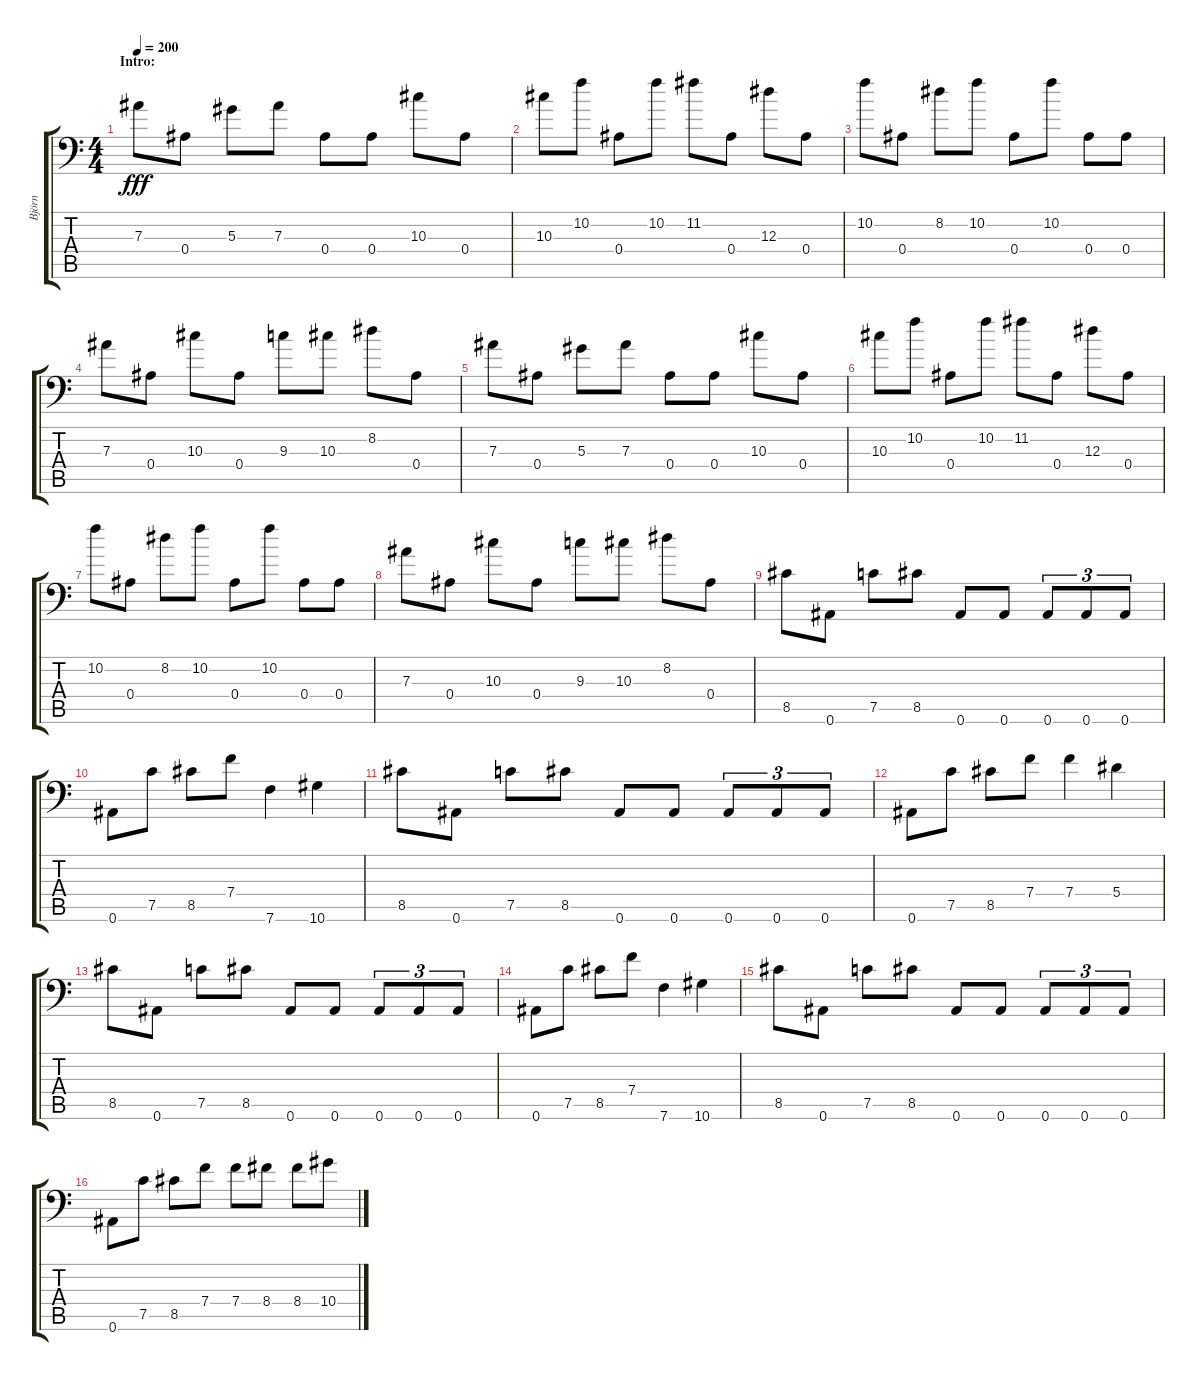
\track ("Björn" "Björn") {instrument distortionguitar}
\staff {score tabs}
\tuning (C4 G3 Eb3 Bb2 F2 Bb1) {hide}
\ts (4 4)
\section ("" "Intro:")
\tempo 200
\clef f4
\ks c
7.3.8{dy fff instrument distortionguitar} 0.4.8 5.3.8 7.3.8 0.4.8 0.4.8 10.3.8 0.4.8 |
10.3.8 10.2.8 0.4.8 10.2.8 11.2.8 0.4.8 12.3.8 0.4.8 |
10.2.8 0.4.8 8.2.8 10.2.8 0.4.8 10.2.8 0.4.8 0.4.8 |
7.3.8 0.4.8 10.3.8 0.4.8 9.3.8 10.3.8 8.2.8 0.4.8 |
7.3.8 0.4.8 5.3.8 7.3.8 0.4.8 0.4.8 10.3.8 0.4.8 |
10.3.8 10.2.8 0.4.8 10.2.8 11.2.8 0.4.8 12.3.8 0.4.8 |
10.2.8 0.4.8 8.2.8 10.2.8 0.4.8 10.2.8 0.4.8 0.4.8 |
7.3.8 0.4.8 10.3.8 0.4.8 9.3.8 10.3.8 8.2.8 0.4.8 |
8.5.8 0.6.8 7.5.8 8.5.8 0.6.8 0.6.8 0.6.8{tu (3 2)} 0.6.8{tu (3 2)} 0.6.8{tu (3 2)} |
0.6.8 7.5.8 8.5.8 7.4.8 7.6.4 10.6.4 |
8.5.8 0.6.8 7.5.8 8.5.8 0.6.8 0.6.8 0.6.8{tu (3 2)} 0.6.8{tu (3 2)} 0.6.8{tu (3 2)} |
0.6.8 7.5.8 8.5.8 7.4.8 7.4.4 5.4.4 |
8.5.8 0.6.8 7.5.8 8.5.8 0.6.8 0.6.8 0.6.8{tu (3 2)} 0.6.8{tu (3 2)} 0.6.8{tu (3 2)} |
0.6.8 7.5.8 8.5.8 7.4.8 7.6.4 10.6.4 |
8.5.8 0.6.8 7.5.8 8.5.8 0.6.8 0.6.8 0.6.8{tu (3 2)} 0.6.8{tu (3 2)} 0.6.8{tu (3 2)} |
0.6.8 7.5.8 8.5.8 7.4.8 7.4.8 8.4.8 8.4.8 10.4.8
